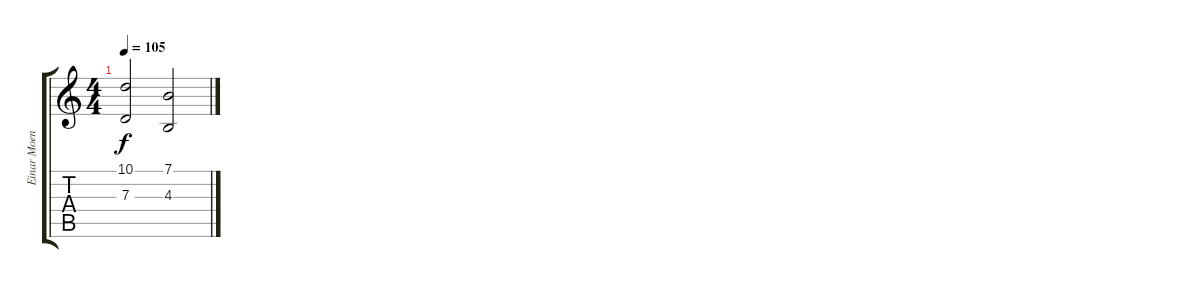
\track ("Einar Moen" "Einar Moen") {instrument stringensemble2}
\staff {score tabs}
\tuning (E4 B3 G3 D3 A2 E2) {hide}
\ts (4 4)
\tempo 105
\clef g2
\ks c
(10.1 7.3).2{dy f} (7.1 4.3).2
